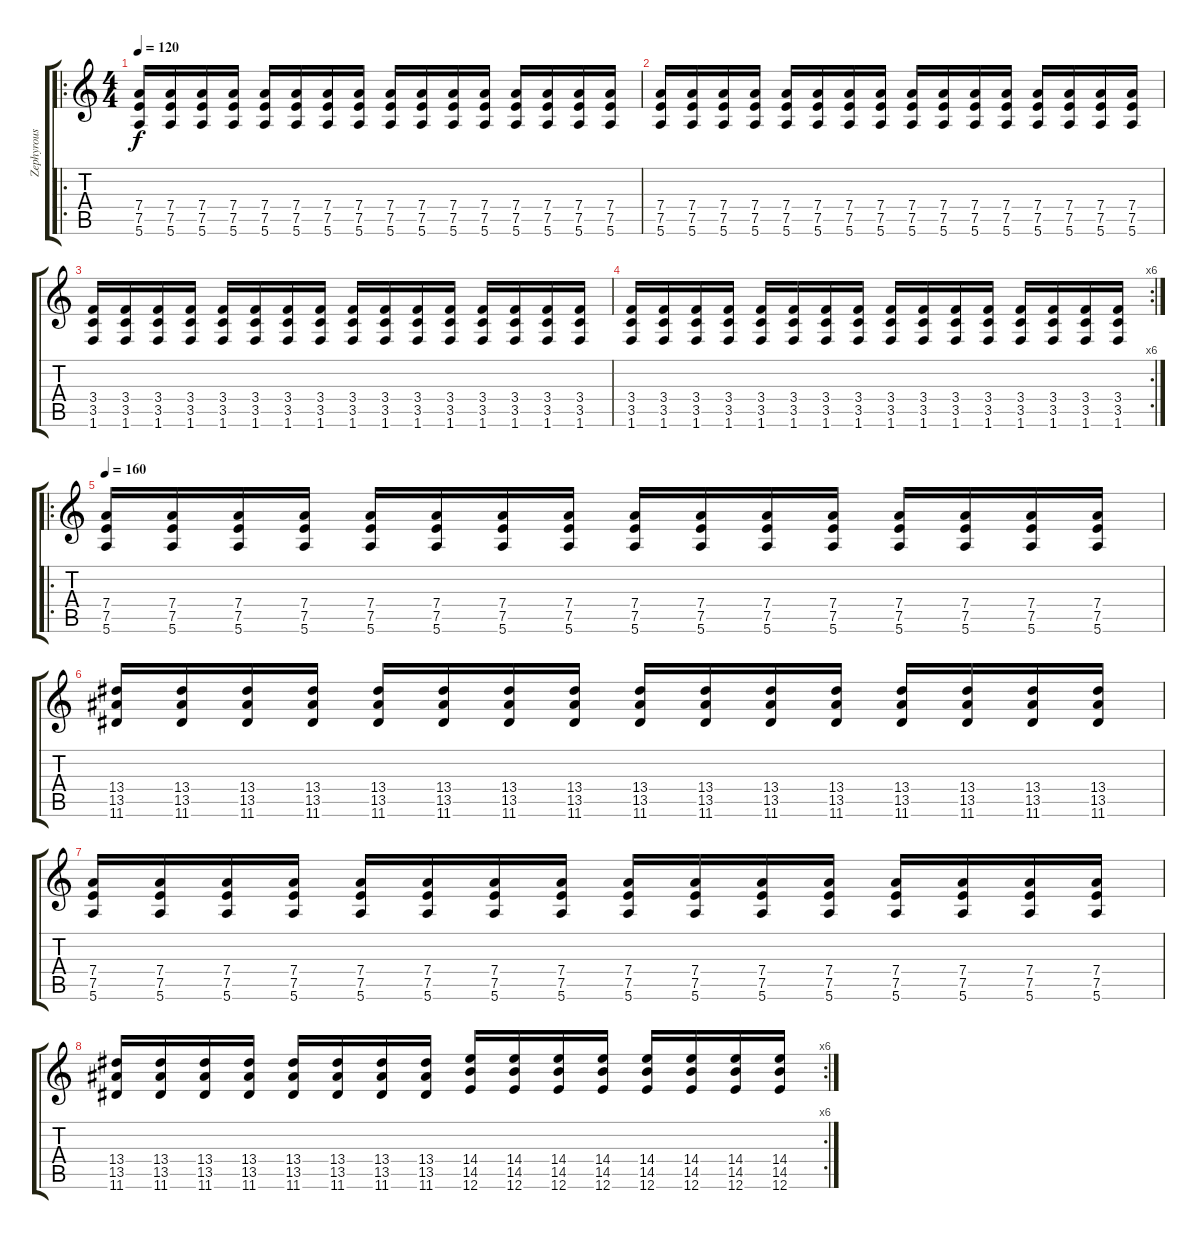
\track ("Zephyrous - Rythm Guitar" "Zephyrous ") {instrument overdrivenguitar}
\staff {score tabs}
\tuning (E4 B3 G3 D3 A2 E2) {hide}
\ro
\ts (4 4)
\tempo 120
\tempo 160
\tempo 120
\clef g2
\ks c
(7.4 7.5 5.6).16{dy f instrument overdrivenguitar} (7.4 7.5 5.6).16 (7.4 7.5 5.6).16 (7.4 7.5 5.6).16 (7.4 7.5 5.6).16 (7.4 7.5 5.6).16 (7.4 7.5 5.6).16 (7.4 7.5 5.6).16 (7.4 7.5 5.6).16 (7.4 7.5 5.6).16 (7.4 7.5 5.6).16 (7.4 7.5 5.6).16 (7.4 7.5 5.6).16 (7.4 7.5 5.6).16 (7.4 7.5 5.6).16 (7.4 7.5 5.6).16 |
(7.4 7.5 5.6).16 (7.4 7.5 5.6).16 (7.4 7.5 5.6).16 (7.4 7.5 5.6).16 (7.4 7.5 5.6).16 (7.4 7.5 5.6).16 (7.4 7.5 5.6).16 (7.4 7.5 5.6).16 (7.4 7.5 5.6).16 (7.4 7.5 5.6).16 (7.4 7.5 5.6).16 (7.4 7.5 5.6).16 (7.4 7.5 5.6).16 (7.4 7.5 5.6).16 (7.4 7.5 5.6).16 (7.4 7.5 5.6).16 |
(3.4 3.5 1.6).16 (3.4 3.5 1.6).16 (3.4 3.5 1.6).16 (3.4 3.5 1.6).16 (3.4 3.5 1.6).16 (3.4 3.5 1.6).16 (3.4 3.5 1.6).16 (3.4 3.5 1.6).16 (3.4 3.5 1.6).16 (3.4 3.5 1.6).16 (3.4 3.5 1.6).16 (3.4 3.5 1.6).16 (3.4 3.5 1.6).16 (3.4 3.5 1.6).16 (3.4 3.5 1.6).16 (3.4 3.5 1.6).16 |
\rc 6
(3.4 3.5 1.6).16 (3.4 3.5 1.6).16 (3.4 3.5 1.6).16 (3.4 3.5 1.6).16 (3.4 3.5 1.6).16 (3.4 3.5 1.6).16 (3.4 3.5 1.6).16 (3.4 3.5 1.6).16 (3.4 3.5 1.6).16 (3.4 3.5 1.6).16 (3.4 3.5 1.6).16 (3.4 3.5 1.6).16 (3.4 3.5 1.6).16 (3.4 3.5 1.6).16 (3.4 3.5 1.6).16 (3.4 3.5 1.6).16 |
\ro
\tempo 160
(7.4 7.5 5.6).16 (7.4 7.5 5.6).16 (7.4 7.5 5.6).16 (7.4 7.5 5.6).16 (7.4 7.5 5.6).16 (7.4 7.5 5.6).16 (7.4 7.5 5.6).16 (7.4 7.5 5.6).16 (7.4 7.5 5.6).16 (7.4 7.5 5.6).16 (7.4 7.5 5.6).16 (7.4 7.5 5.6).16 (7.4 7.5 5.6).16 (7.4 7.5 5.6).16 (7.4 7.5 5.6).16 (7.4 7.5 5.6).16 |
(13.4 13.5 11.6).16 (13.4 13.5 11.6).16 (13.4 13.5 11.6).16 (13.4 13.5 11.6).16 (13.4 13.5 11.6).16 (13.4 13.5 11.6).16 (13.4 13.5 11.6).16 (13.4 13.5 11.6).16 (13.4 13.5 11.6).16 (13.4 13.5 11.6).16 (13.4 13.5 11.6).16 (13.4 13.5 11.6).16 (13.4 13.5 11.6).16 (13.4 13.5 11.6).16 (13.4 13.5 11.6).16 (13.4 13.5 11.6).16 |
(7.4 7.5 5.6).16 (7.4 7.5 5.6).16 (7.4 7.5 5.6).16 (7.4 7.5 5.6).16 (7.4 7.5 5.6).16 (7.4 7.5 5.6).16 (7.4 7.5 5.6).16 (7.4 7.5 5.6).16 (7.4 7.5 5.6).16 (7.4 7.5 5.6).16 (7.4 7.5 5.6).16 (7.4 7.5 5.6).16 (7.4 7.5 5.6).16 (7.4 7.5 5.6).16 (7.4 7.5 5.6).16 (7.4 7.5 5.6).16 |
\rc 6
(13.4 13.5 11.6).16 (13.4 13.5 11.6).16 (13.4 13.5 11.6).16 (13.4 13.5 11.6).16 (13.4 13.5 11.6).16 (13.4 13.5 11.6).16 (13.4 13.5 11.6).16 (13.4 13.5 11.6).16 (14.4 14.5 12.6).16 (14.4 14.5 12.6).16 (14.4 14.5 12.6).16 (14.4 14.5 12.6).16 (14.4 14.5 12.6).16 (14.4 14.5 12.6).16 (14.4 14.5 12.6).16 (14.4 14.5 12.6).16
